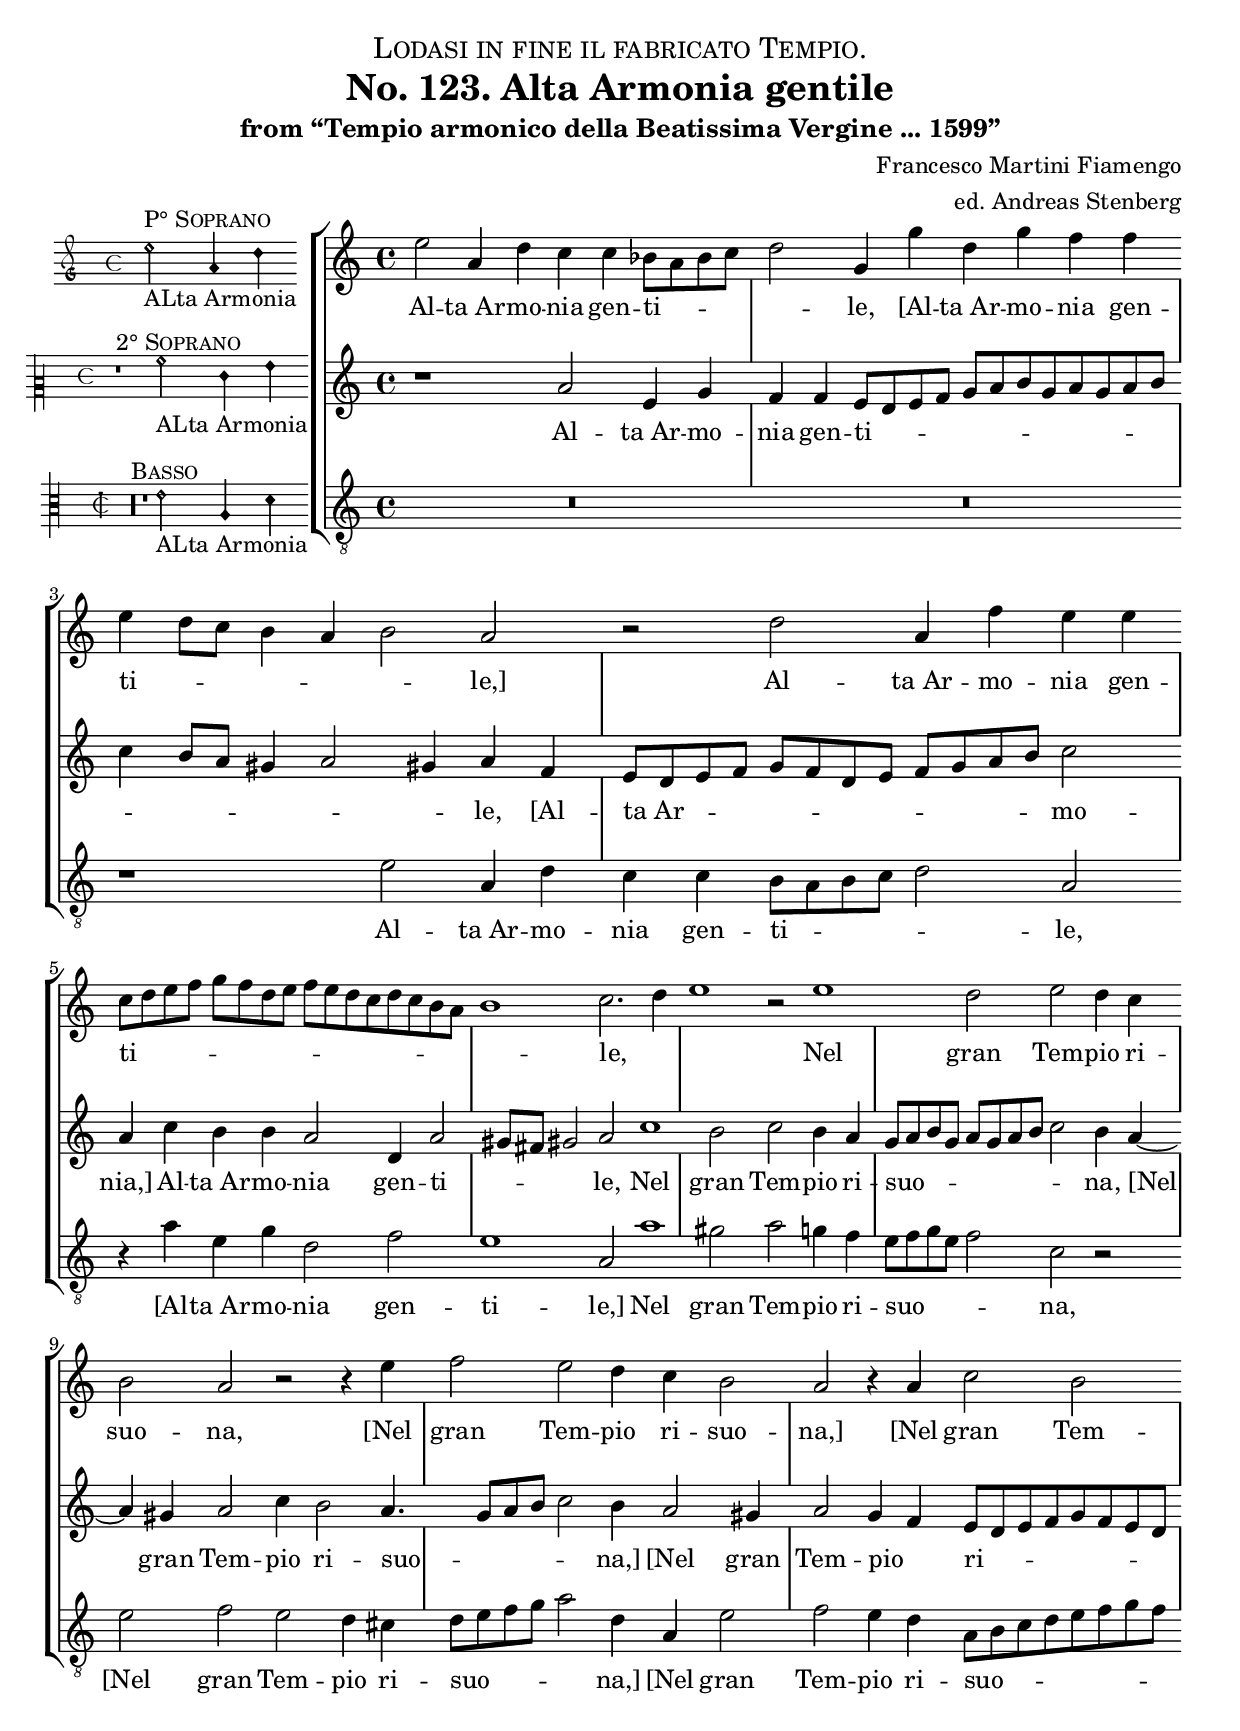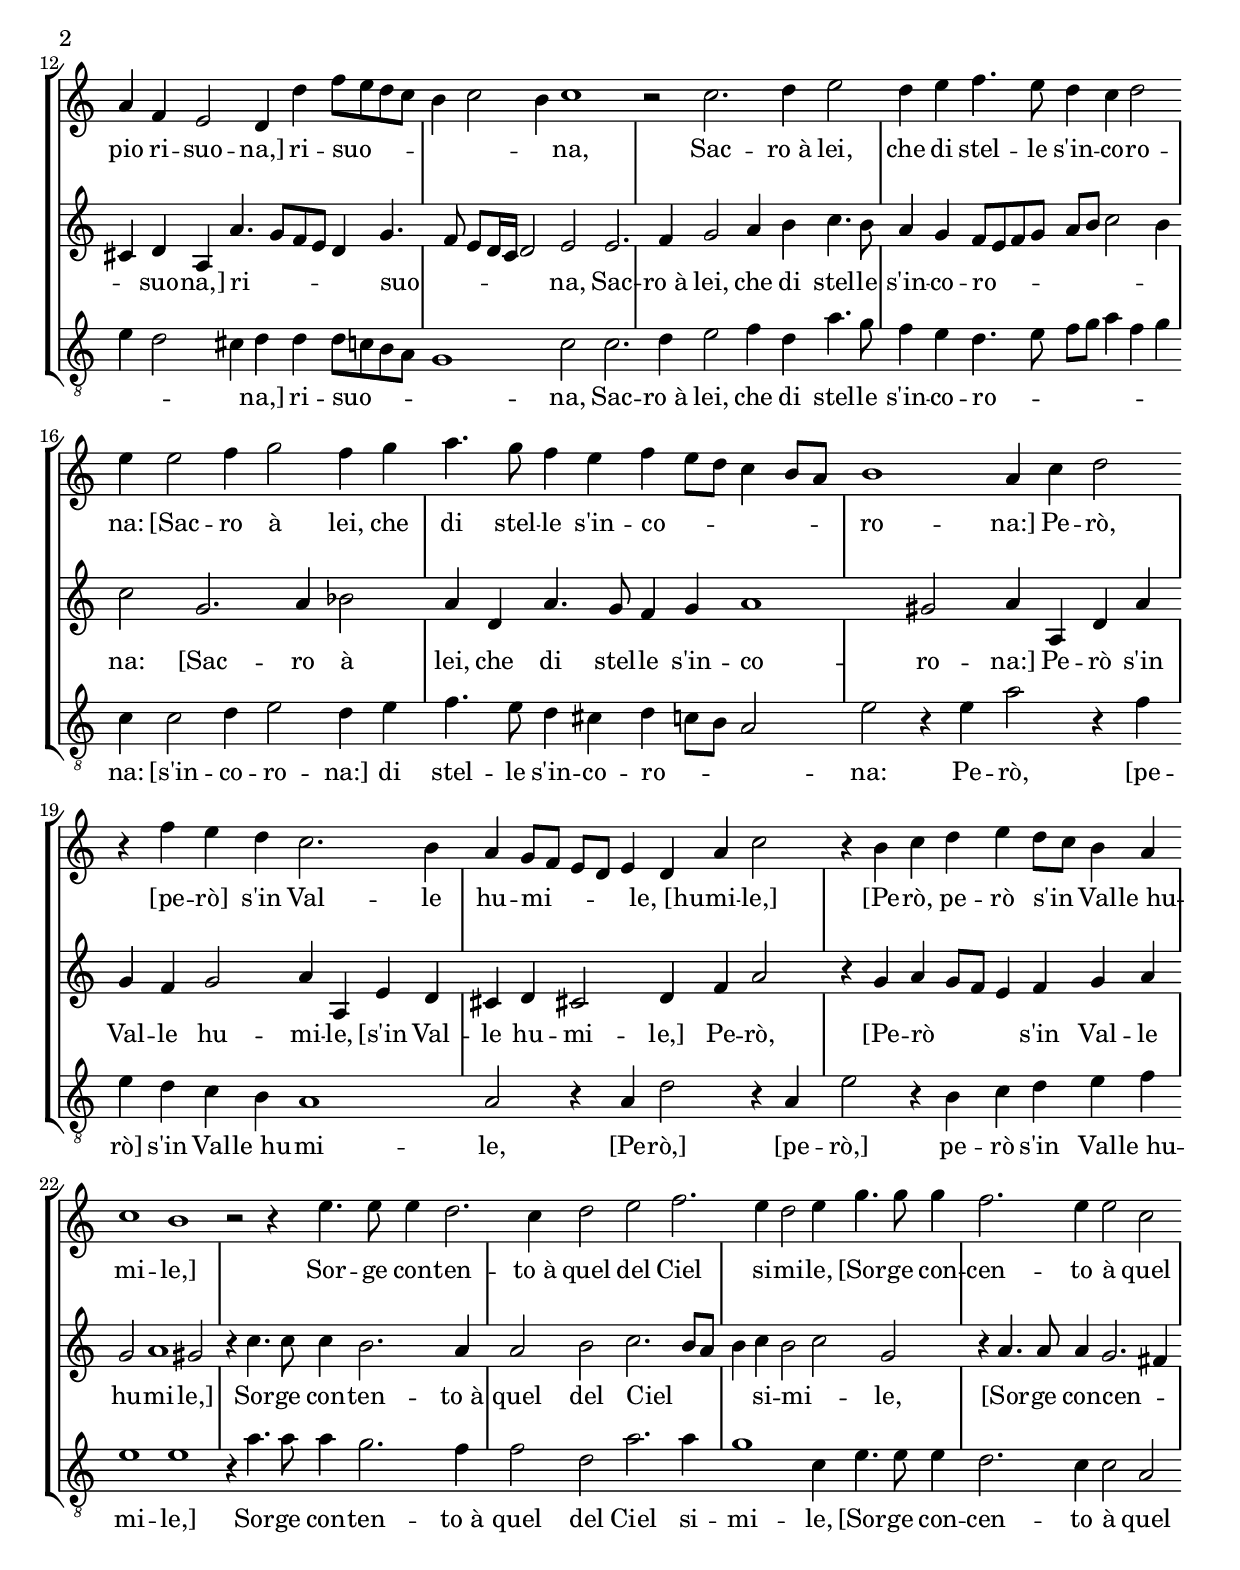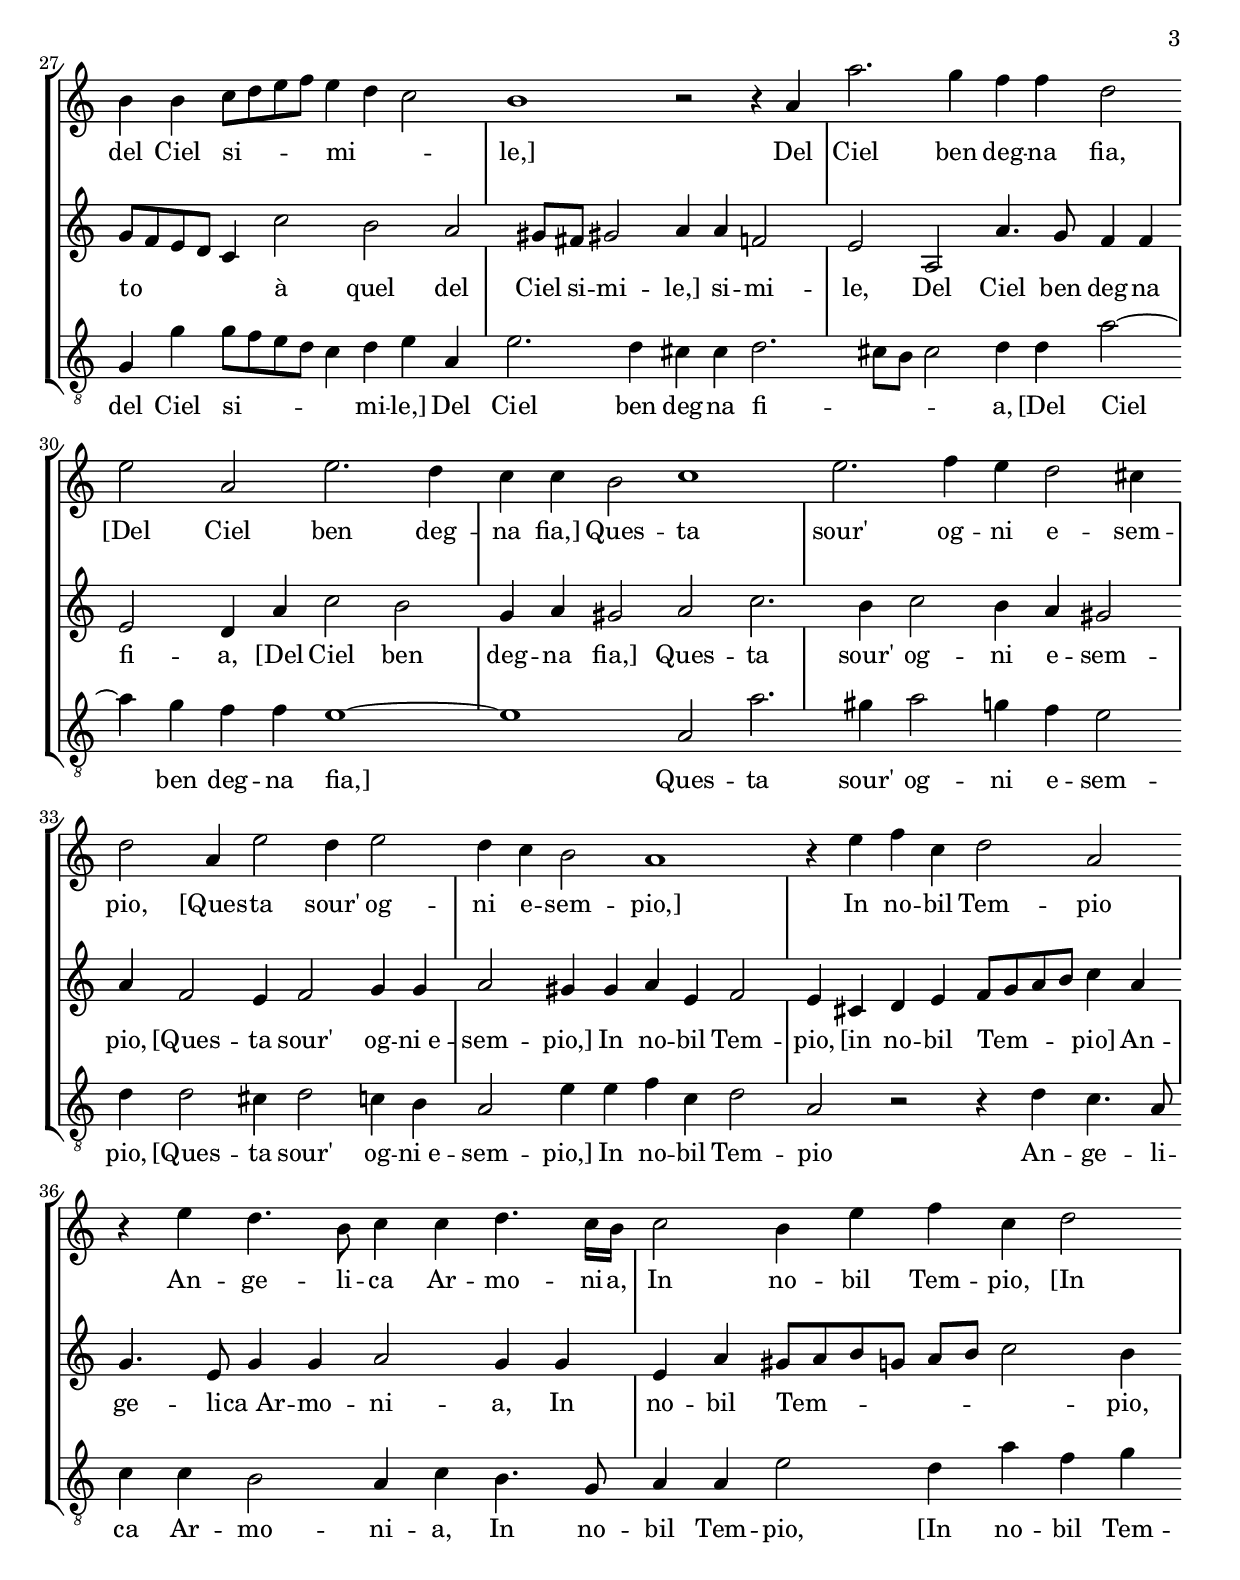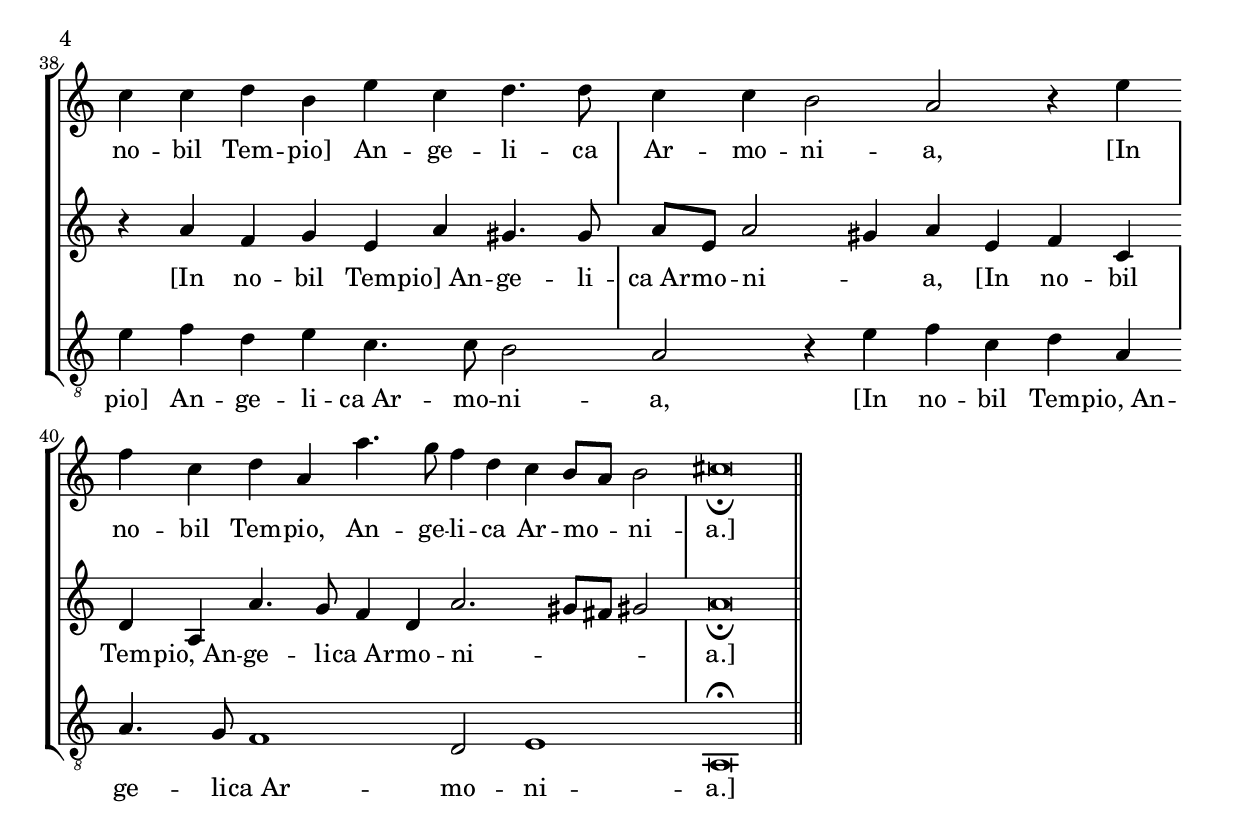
\version "2.20.0"

\include "deutsch.ly"

#(append! supported-clefs '(("mensural-f3" . ("clefs.mensural.f" 0 0))))

ficta = \once \set suggestAccidentals =##t

global = {

  \key c \major

}


sopMusic = \relative c'' {


  \set Score.tempoHideNote = ##t

  \tempo 2 = 72

  \time 4/4

  \set Timing.measureLength = #(ly:make-moment 4/2)

    \override Staff.BarLine.transparent = ##t

  e2 a,4 d4 c4 c4 b8( a8 b8 c8
  d2) g,4 g'4 d4 g4 f4 f4
  e4( d8 c8

  h4 a4 h2) a2
  r2 d2 a4 f'4 e4 e4
  c8( d8 e8 f8 g8 f8 d8 e8 f8 e8 d8 c8 d8 c8 h8 a8

  h1) c2.( d4
  e1) r2 e1
  d2 e2 d4 c4 h2
  a2 r2 r4 e'4 f2
  e2 d4 c4 h2 a2
  r4 a4 c2

  h2
  a4 f4 e2 d4 d'4 f8( e8 d8 c8
  h4 c2 h4) c1
  r2 c2. d4 e2
  d4 e4 f4. e8 d4 c4

  d2
  e4 e2 f4 g2 f4 g4
  a4. g8 f4 e4 f4( e8 d8 c4 h8 a8)
  h1 a4 c4 d2

  r4 f4 e4 d4 c2. h4
  a4 g8( f8 e8 d8 e4) d4 a'4 c2
  r4 h4 c4 d4 e4 d8( c8) h4 a4

  c1 h1
  r2 r4 e4. e8 e4 d2.
  c4 d2 e2 f2.
  e4 d2 e4 g4. g8 g4
  f2. e4 e2 c2

  h4 h4 c8( d8 e8 f8) e4( d4 c2)
  h1 r2 r4 a4
  a'2. g4 f4 f4 d2
  e2 a,2 e'2. d4
  c4 c4 h2 c1

  e2. f4 e4 d2 cis4
  d2 a4 e'2 d4 e2
  d4 c4 h2 a1
  r4 e'4 f4 c4 d2 a2
  r4 e'4 d4. h8 c4 c4

  d4. c16 h16
  c2 h4 e4 f4 c4 d2
  c4 c4 d4 h4 e4 c4
  d4. d8 c4 c4 h2 a2 r4 e'4
    \set Timing.measureLength = #(ly:make-moment 6/2)
  f4 c4

  d4 a4 a'4. g8 f4 d4 c4 h8( a8) h2
  cis\breve_\fermata
  \once \revert Staff.BarLine.transparent
  \bar "||"

  \cadenzaOff

}

sopWords = \lyricmode {
Al -- ta_Ar -- mo -- nia gen -- ti -- le,
[Al -- ta_Ar -- mo -- nia gen -- ti -- le,]
Al -- ta_Ar -- mo -- nia gen -- ti -- le,
Nel gran Tem -- pio ri -- suo -- na,
[Nel gran Tem -- pio ri -- suo -- na,]
[Nel gran Tem -- pio ri -- suo -- na,]
ri -- suo -- na,
Sac -- ro_à lei, che di stel -- le s'in -- co -- ro -- na:
[Sac -- ro à lei, che di stel -- le s'in -- co -- ro -- na:]
Pe -- rò,
[pe -- rò] s'in Val -- le hu -- mi -- le,_[hu -- mi -- le,]
[Pe -- rò, pe -- rò s'in Val -- le_hu -- mi -- le,]
Sor -- ge con -- ten -- to_à quel del Ciel si -- mi -- le,
[Sor -- ge con -- cen -- to à quel del Ciel si -- mi -- le,]
Del Ciel ben deg -- na fia,
[Del Ciel ben deg -- na fia,]
Ques -- ta sour' og -- ni e -- sem -- pio,
[Ques -- ta sour' og -- ni e -- sem -- pio,]
In no -- bil Tem -- pio An -- ge -- li -- ca Ar -- mo -- ni -- a,
In no -- bil Tem -- pio,
[In no -- bil Tem -- pio] An -- ge -- li -- ca Ar -- mo -- ni -- a,
[In no -- bil Tem -- pio, An -- ge -- li -- ca Ar -- mo -- ni -- a.]
}

altoMusic = \relative c' {

  \override Staff.BarLine.transparent = ##t

  r1 a'2 e4 g4
  f4 f4 e8( d8 e8 f8 g8 a8 h8 g8 a8 g8 a8 h8
  c4 h8 a8 gis4 a2 gis!4)

  a4 f4
  e8( d8 e8 f8 g8 f8 d8 e8 f8 g8 a8 h8) c2
  a4 c4 h4 h4 a2 d,4 a'2(
  gis8 fis8 gis!2) a2 c1
  h2

  c2 h4 a4 g8( a8 h8 g8 a8 g8 a8 h8 c2) h4 a4~
  a4 gis4 a2 c4 h2 a4.(
  g8 a8 h8 c2) h4 a2 gis4

  a2 g4( f4) e8( d8 e8  f8 g8 f8 e8 d8 cis4)
  d4 a4 a'4.( g8 f8 e8 d4) g4.( f8
  e8 d16 c16 d2) e2

  e2. f4
  g2 a4 h4 c4. h8 a4 g4
  f8( e8 f8 g8 a8 h8 c2 h4)
  c2 g2. a4 b2
  a4 d,4 a'4. g8

  f4 g4 a1
  gis2 a4 a,4 d4 a'4
  g4 f4 g2 a4 a,4 e'4 d4
  cis4 d4 cis!2 d4 f4 a2
  r4 g4 a4( g8 f8

  e4) f4 g4 a4
  g2 a1 gis2
  r4 c4. c8 c4 h2. a4
  a2 h2 c2.( h8 a8
  h4) c4 h2( c2) g2

  r4 a4. a8 a4 g2.( fis4)
  g8( f8 e8 d8 c4) c'2 h2 a2
  gis8 fis8 gis!2 a4 a4 f2
  e2 a,2 a'4. g8

  f4 f4
  e2 d4 a'4 c2 h2
  g4 a4 gis2 a2 c2.
  h4 c2 h4 a4 gis2
  a4 f2 e4 f2 g4 g4
  a2 gis4 gis4

  a4 e4 f2
  e4 cis4 d4 e4 f8( g8 a8 h8) c4 a4
  g4. e8 g4 g4 a2 g4 g4
  e4 a4 gis8( a8 h8 g8 a8 h8 c2) h4

  r4 a4 f4 g4 e4 a4 gis4. gis8
  a8 e8 a2( gis4) a4 e4 f4 c4
  d4 a4 a'4. g8 f4 d4 a'2.( gis8 fis8 gis!2)
  a\breve_\fermata
  \once \revert Staff.BarLine.transparent
}

altoWords = \lyricmode {
Al -- ta_Ar -- mo -- nia gen -- ti -- le,
[Al -- ta_Ar -- mo -- nia,]
Al -- ta_Ar -- mo -- nia gen -- ti -- le,
Nel gran Tem -- pio ri -- suo -- na,
[Nel gran Tem -- pio ri -- suo -- na,]
[Nel gran Tem -- pio ri -- suo -- na,]
ri -- suo -- na,
Sac -- ro_à lei, che di stel -- le s'in -- co -- ro -- na:
[Sac -- ro à lei, che di stel -- le s'in -- co -- ro -- na:]
Pe -- rò s'in Val -- le hu -- mi -- le,
[s'in Val -- le hu -- mi -- le,]
Pe -- rò,
[Pe -- rò s'in Val -- le hu -- mi -- le,]
Sor -- ge con -- ten -- to_à quel del Ciel si -- mi -- le,
[Sor -- ge con -- cen -- to à quel del Ciel si -- mi -- le,]
si -- mi -- le,
Del Ciel ben deg -- na fi -- a,
[Del Ciel ben deg -- na fia,]
Ques -- ta sour' og -- ni e -- sem -- pio,
[Ques -- ta sour' og -- ni_e -- sem -- pio,]
In no -- bil Tem -- pio,
[in no -- bil Tem -- pio] An -- ge -- li -- ca_Ar -- mo -- ni -- a,
In no -- bil Tem -- pio,
[In no -- bil Tem -- pio]_An -- ge -- li -- ca_Ar -- mo -- ni -- a,
[In no -- bil Tem -- pio,_An -- ge -- li -- ca_Ar -- mo -- ni -- a.]

}


bassMusic = \relative c {

  \override Staff.BarLine.transparent = ##t

  R\breve*2
  r1 e'2 a,4 d4
  c4 c4 h8( a8 h8 c8 d2) a2
  r4 a'4 e4 g4 d2 f2
  e1 a,2

  a'1
  gis2 a2 g4 f4
  e8( f8 g8 e8 f2) c2 r2
  e2 f2 e2 d4 cis4
  d8( e8 f8 g8 a2)

  d,4 a4 e'2
  f2  e4 d4 a8( h8 c8 d8 e8 f8 g8 f8
  e4 d2 cis4) d4 d4 d8( c8 h8 a8
  g1)

  c2 c2. d4 e2
  f4 d4 a'4. g8 f4 e4 d4.( e8 f8 g8 a4 f4 g4)
  c,4 c2 d4 e2 d4 e4

  f4. e8 d4 cis4 d4( c8 h8 a2)
  e'2 r4 e4 a2 r4 f4
  e4 d4 c4 h4 a1
  a2 r4 a4 d2

  r4 a4
  e'2 r4 h4 c4 d4 e4 f4
  e1 e1
  r4 a4. a8 a4 g2. f4
  f2 d2 a'2. a4
  g1

  c,4 e4. e8 e4
  d2. c4 c2 a2
  g4 g'4 g8( f8 e8 d8 c4) d4 e4 a,4
  e'2. d4 cis4 cis4 d2.( cis8 h8

  cis2) d4 d4  a'2~
  a4 g4 f4 f4 e1~
  e1 a,2 a'2.
  gis4 a2 g4 f4 e2
  d4 d2 cis4 d2 c4 h4
  a2

  e'4 e4 f4 c4 d2
  a2 r2 r4 d4 c4. a8
  c4 c4 h2 a4 c4 h4. g8
  a4 a4 e'2 d4 a'4

  f4 g4 e4 f4 d4 e4 c4. c8
  h2 a2 r4 e'4 f4 c4 d4 a4
  a4. g8 f1 d2 e1
  a,\breve^\fermata
  \once \revert Staff.BarLine.transparent


}

bassWords = \lyricmode {
Al -- ta_Ar -- mo -- nia gen -- ti -- le,
[Al -- ta_Ar -- mo -- nia gen -- ti -- le,]
Nel gran Tem -- pio ri -- suo -- na,
[Nel gran Tem -- pio ri -- suo -- na,]
[Nel gran Tem -- pio ri -- suo -- na,]
ri -- suo -- na,
Sac -- ro_à lei, che di stel -- le s'in -- co -- ro -- na:
[s'in -- co -- ro -- na:]
di stel -- le s'in -- co -- ro -- na:
Pe -- rò,
[pe -- rò] s'in Val -- le_hu -- mi -- le,
[Pe -- rò,] [pe -- rò,] pe -- rò s'in Val -- le_hu -- mi -- le,]
Sor -- ge con -- ten -- to_à quel del Ciel si -- mi -- le,
[Sor -- ge con -- cen -- to à quel del Ciel si -- mi -- le,]
Del Ciel ben deg -- na fi -- a,
[Del Ciel ben deg -- na fia,]
Ques -- ta sour' og -- ni e -- sem -- pio,
[Ques -- ta sour' og -- ni_e -- sem -- pio,]
In no -- bil Tem -- pio An -- ge -- li -- ca Ar -- mo -- ni -- a,
In no -- bil Tem -- pio,
[In no -- bil Tem -- pio] An -- ge -- li -- ca_Ar -- mo -- ni -- a,
[In no -- bil Tem -- pio,_An -- ge -- li -- ca_Ar -- mo -- ni -- a.]

}

incipitDiscantus = \markup {

  \score {

    {

      %      \set Staff.instrumentName = #"Tenor "

      \override NoteHead.style = #'neomensural

      \override Rest.style = #'neomensural

      \override Staff.TimeSignature.style = #'mensural

      \cadenzaOn

      \clef "petrucci-g"

      \key c \major

      \time 4/4


      e''2^\markup { \smallCaps"P° Soprano"} _"ALta Armonia"

      a'4 d''4

    }

    \layout {

      \context {

        \Voice

        \remove "Ligature_bracket_engraver"

        \consists "Mensural_ligature_engraver"

      }

      line-width = 4.5\cm

    }

  }

}



incipitAltus = \markup {

  \score {

    {

      %      \set Staff.instrumentName = #"Tenor "

      \override NoteHead.style = #'neomensural

      \override Rest.style = #'neomensural

      \override Staff.TimeSignature.style = #'mensural

      \cadenzaOn

      \clef "petrucci-c2"

      \key c \major

      \time 4/4

      r1^\markup \smallCaps"2° Soprano"a'2_"ALta Armonia"
      e'4 g'4

    }

    \layout {

      \context {

        \Voice

        \remove "Ligature_bracket_engraver"

        \consists "Mensural_ligature_engraver"

      }

      line-width = 4.5\cm

    }

  }

}



incipitBassus = \markup {

  \score {

    {

      %      \set Staff.instrumentName = #"Tenor "

      \override NoteHead.style = #'neomensural

      \override Rest.style = #'neomensural

      \override Staff.TimeSignature.style = #'mensural

      \cadenzaOn

      \clef "petrucci-c3"

      \key c \major

      \time 2/2

      r\longa^\markup \smallCaps"Basso"
      r1 e'2_"ALta Armonia"
      a4 d'4



    }

    \layout {

      \context {

        \Voice

        \remove "Ligature_bracket_engraver"

        \consists "Mensural_ligature_engraver"

      }

      line-width = 4.5\cm

    }

  }

}



\score {

  <<

    \new StaffGroup \with {

      \override VerticalAxisGroup.staff-staff-spacing = #'((basic-distance . 12))

    } <<

      \new Staff = treble <<

        \set Staff.instrumentName = \incipitDiscantus

        \new Voice = "sopranos" {

          \set  Staff.midiInstrument ="choir aahs"

          %	\voiceOne

          << \global \sopMusic >>

        }

      >>

      \new Lyrics = sopranos { s1 }


      \new Staff = "medius" <<

        \set Staff.instrumentName = \incipitAltus


        \new Voice = "altos" {

          %	\voiceTwo

          \set  Staff.midiInstrument ="choir aahs"

          << \global \altoMusic >>

        }

      >>


      \new Lyrics = "altos" { s1 }


      \new Staff ="basses" {

        \set Staff.instrumentName = \incipitBassus


        \new Voice = "basses" {

          \set  Staff.midiInstrument ="choir aahs"

          \clef "treble_8"

          %	\voiceTwo

          << \global \bassMusic >>

        }

      }

    >>

    \new Lyrics = basses { s1 }


    \context Lyrics = sopranos \lyricsto sopranos \sopWords

    \context Lyrics = altos \lyricsto altos \altoWords

    \context Lyrics = basses \lyricsto basses \bassWords

  >>

  \layout {

    \context {

      \Score

      % no bars in staves

      %      \override BarLine.transparent = ##t


    }

    % the next three instructions keep the lyrics between the bar lines

    \context {

      \Lyrics

      \consists "Bar_engraver"

      \override BarLine.transparent = ##t

    }

    \context {

      \StaffGroup

      \consists "Separating_line_group_engraver"

    }

    \context {

      \Voice

      % no slurs

      \override Slur.transparent = ##t

      % Comment in the below "\remove" command to allow line

      % breaking also at those barlines where a note overlaps

      % into the next bar.  The command is commented out in this

      % short example score, but especially for large scores, you

      % will typically yield better line breaking and thus improve

      % overall spacing if you comment in the following command.

      %\remove "Forbid_line_break_engraver"

    }

    indent = 4.5\cm

  }
\header {
  dedication = \markup \center-column {
    \fontsize #2 \smallCaps "Lodasi in fine il fabricato Tempio."
    \vspace #0.5
  }
  title = "No. 123. Alta Armonia gentile"
  subtitle = "from “Tempio armonico della Beatissima Vergine ... 1599”"
  composer = "Francesco Martini Fiamengo"

  arranger = "ed. Andreas Stenberg"
  poet = ""
  meter =""
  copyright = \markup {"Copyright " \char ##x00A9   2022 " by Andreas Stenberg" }

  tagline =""

}

}

\score {

  \unfoldRepeats

  <<

    \new StaffGroup <<

      \new Staff = treble <<

        \set Staff.instrumentName = \incipitDiscantus

        \new Voice = "sopranos" {

          \set  Staff.midiInstrument ="choir aahs"

          %	\voiceOne

          << \global \sopMusic >>

        }

      >>

      \new Lyrics = sopranos { s1 }


      \new Staff = "medius" <<

        \set Staff.instrumentName = \incipitAltus


        \new Voice = "altos" {

          %	\voiceTwo

          \set  Staff.midiInstrument ="choir aahs"

          << \global \altoMusic >>

        }

      >>


      \new Lyrics = "altos" { s1 }


      \new Staff ="basses" {

        \set Staff.instrumentName = \incipitBassus


        \new Voice = "basses" {

          \set  Staff.midiInstrument ="choir aahs"

          \clef "G_8"

          %	\voiceTwo

          << \global \bassMusic >>

        }

      }

    >>

    \new Lyrics = basses { s1 }


    \context Lyrics = sopranos \lyricsto sopranos \sopWords

    \context Lyrics = altos \lyricsto altos \altoWords

    \context Lyrics = basses \lyricsto basses \bassWords

  >>

  \midi {}

}

\paper {
  print-all-headers = ##t

  ragged-bottom = ##t

  ragged-last-bottom = ##t

  ragged-last = ##t

}


%{

convert-ly.py (GNU LilyPond) 2.18.2  convert-ly.py: Processing `'...

Applying conversion: 2.15.7, 2.15.9, 2.15.10, 2.15.16, 2.15.17,

2.15.18, 2.15.19, 2.15.20, 2.15.25, 2.15.32, 2.15.39, 2.15.40,

2.15.42, 2.15.43, 2.16.0, 2.17.0, 2.17.4, 2.17.5, 2.17.6, 2.17.11,

2.17.14, 2.17.15, 2.17.18, 2.17.19, 2.17.20, 2.17.25, 2.17.27,

2.17.29, 2.17.97, 2.18.0

%}
